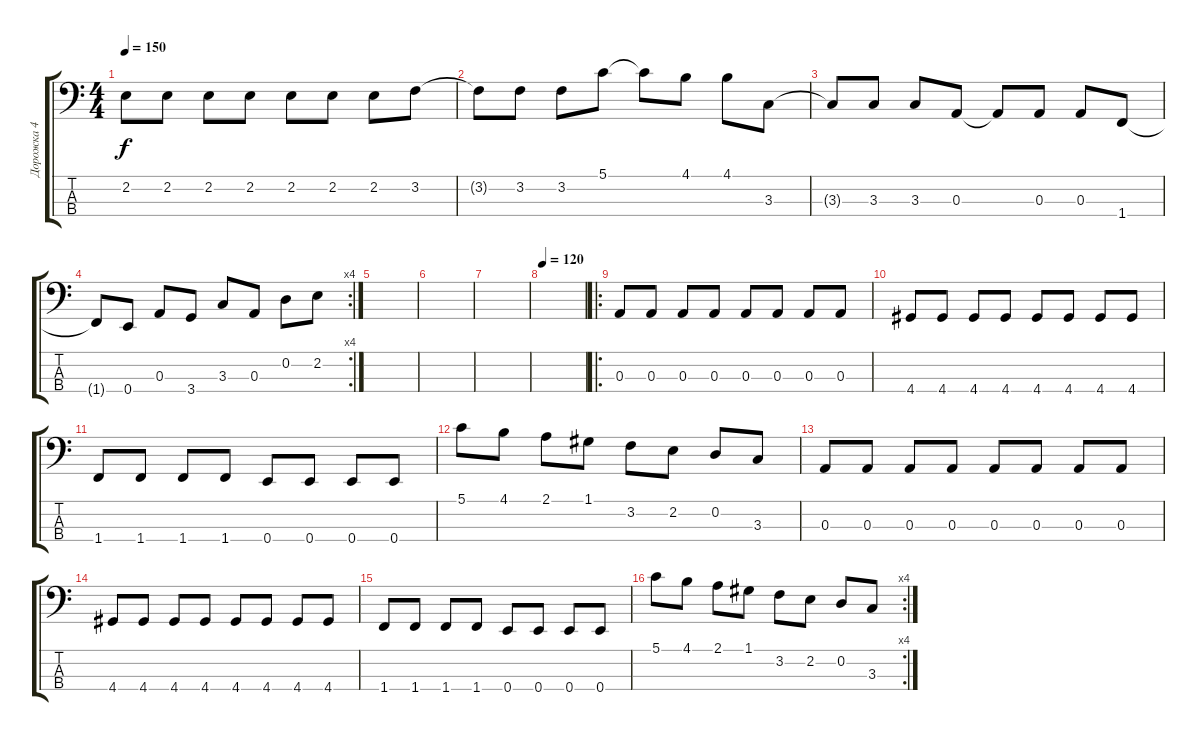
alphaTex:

\track ("Дорожка 4" "Дорожка 4") {instrument electricbasspick}
\staff {score tabs}
\tuning (G2 D2 A1 E1) {hide}
\ts (4 4)
\tempo 150
\clef f4
\ks c
2.2{t}.8{dy f} 2.2.8 2.2.8 2.2.8 2.2.8 2.2.8 2.2.8 3.2.8 |
3.2{t}.8 3.2.8 3.2.8 5.1.8 5.1{t}.8 4.1.8 4.1.8 3.3.8 |
3.3{t}.8 3.3.8 3.3.8 0.3.8 0.3{t}.8 0.3.8 0.3.8 1.4.8 |
\rc 4
1.4{t}.8 0.4.8 0.3.8 3.4.8 3.3.8 0.3.8 0.2.8 2.2.8 |
|
|
|
\tempo 120
|
\ro
\ks aminor
0.3.8 0.3.8 0.3.8 0.3.8 0.3.8 0.3.8 0.3.8 0.3.8 |
4.4.8 4.4.8 4.4.8 4.4.8 4.4.8 4.4.8 4.4.8 4.4.8 |
1.4.8 1.4.8 1.4.8 1.4.8 0.4.8 0.4.8 0.4.8 0.4.8 |
5.1.8 4.1.8 2.1.8 1.1.8 3.2.8 2.2.8 0.2.8 3.3.8 |
0.3.8 0.3.8 0.3.8 0.3.8 0.3.8 0.3.8 0.3.8 0.3.8 |
4.4.8 4.4.8 4.4.8 4.4.8 4.4.8 4.4.8 4.4.8 4.4.8 |
1.4.8 1.4.8 1.4.8 1.4.8 0.4.8 0.4.8 0.4.8 0.4.8 |
\rc 4
5.1.8 4.1.8 2.1.8 1.1.8 3.2.8 2.2.8 0.2.8 3.3.8
